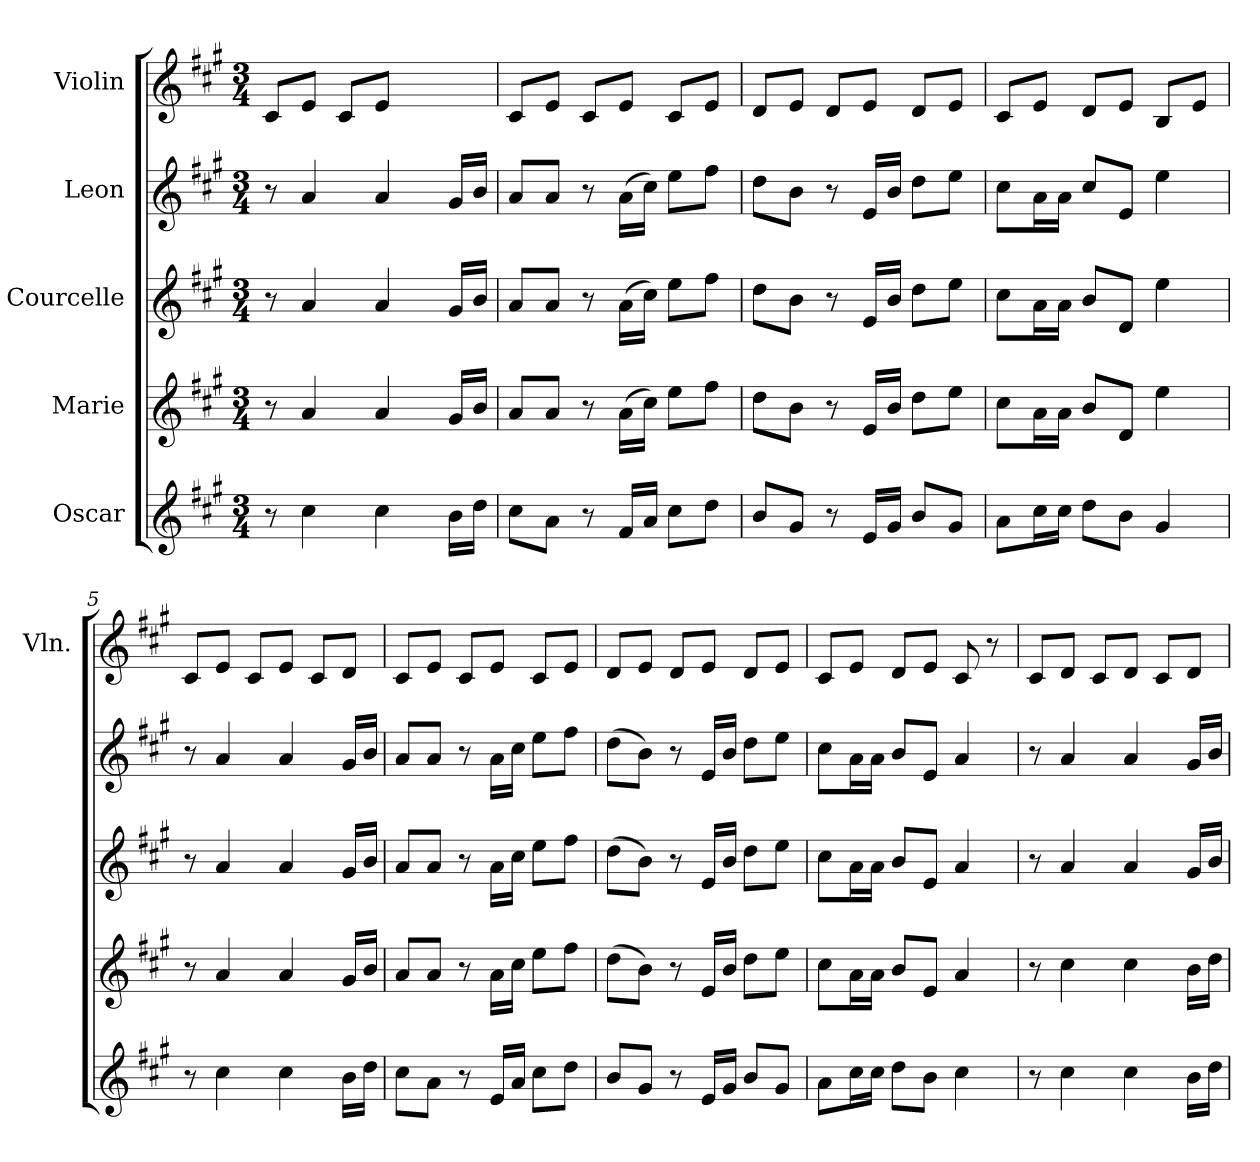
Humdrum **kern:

**kern	**kern	**kern	**kern	**kern
*part5	*part4	*part3	*part2	*part1
*staff5	*staff4	*staff3	*staff2	*staff1
*I"Oscar	*I"Marie	*I"Courcelle	*I"Leon	*I"Violin
*	*	*	*	*I'Vln.
*clefG2	*clefG2	*clefG2	*clefG2	*clefG2
*k[f#c#g#]	*k[f#c#g#]	*k[f#c#g#]	*k[f#c#g#]	*k[f#c#g#]
*M3/4	*M3/4	*M3/4	*M3/4	*M3/4
=1	=1	=1	=1	=1
!	!	!	!	!LO:N:vis=4
*	*	*	*	*tremolo
8r	8r	8r	8r	8c#/L
!	!	!	!	!LO:N:vis=4
4cc#\	4a/	4a/	4a/	8e/J
*	*	*	*	*Xtremolo
.	.	.	.	8c#/L
4cc#\	4a/	4a/	4a/	8e/J
.	.	.	.	4ryy
16b\LL	16g#/LL	16g#/LL	16g#/LL	.
16dd\JJ	16b/JJ	16b/JJ	16b/JJ	.
=2	=2	=2	=2	=2
8cc#\L	8a/L	8a/L	8a/L	8c#/L
8a\J	8a/J	8a/J	8a/J	8e/J
8r	8r	8r	8r	8c#/L
16f#/LL	(>16a\LL	(>16a\LL	(>16a\LL	8e/J
16a/JJ	16cc#\JJ)	16cc#\JJ)	16cc#\JJ)	.
8cc#\L	8ee\L	8ee\L	8ee\L	8c#/L
8dd\J	8ff#\J	8ff#\J	8ff#\J	8e/J
=3	=3	=3	=3	=3
8b/L	8dd\L	8dd\L	8dd\L	8d/L
8g#/J	8b\J	8b\J	8b\J	8e/J
8r	8r	8r	8r	8d/L
16e/LL	16e/LL	16e/LL	16e/LL	8e/J
16g#/JJ	16b/JJ	16b/JJ	16b/JJ	.
8b/L	8dd\L	8dd\L	8dd\L	8d/L
8g#/J	8ee\J	8ee\J	8ee\J	8e/J
=4	=4	=4	=4	=4
8a\L	8cc#\L	8cc#\L	8cc#\L	8c#/L
16cc#\L	16a\L	16a\L	16a\L	8e/J
16cc#\JJ	16a\JJ	16a\JJ	16a\JJ	.
8dd\L	8b/L	8b/L	8cc#/L	8d/L
8b\J	8d/J	8d/J	8e/J	8e/J
4g#/	4ee\	4ee\	4ee\	8B/L
.	.	.	.	8e/J
!!LO:LB:g=z
=5	=5	=5	=5	=5
8r	8r	8r	8r	8c#/L
4cc#\	4a/	4a/	4a/	8e/J
.	.	.	.	8c#/L
4cc#\	4a/	4a/	4a/	8e/J
.	.	.	.	8c#/L
16b\LL	16g#/LL	16g#/LL	16g#/LL	8d/J
16dd\JJ	16b/JJ	16b/JJ	16b/JJ	.
=6	=6	=6	=6	=6
8cc#\L	8a/L	8a/L	8a/L	8c#/L
8a\J	8a/J	8a/J	8a/J	8e/J
8r	8r	8r	8r	8c#/L
16e/LL	16a\LL	16a\LL	16a\LL	8e/J
16a/JJ	16cc#\JJ	16cc#\JJ	16cc#\JJ	.
8cc#\L	8ee\L	8ee\L	8ee\L	8c#/L
8dd\J	8ff#\J	8ff#\J	8ff#\J	8e/J
=7	=7	=7	=7	=7
8b/L	(>8dd\L	(>8dd\L	(>8dd\L	8d/L
8g#/J	8b\J)	8b\J)	8b\J)	8e/J
8r	8r	8r	8r	8d/L
16e/LL	16e/LL	16e/LL	16e/LL	8e/J
16g#/JJ	16b/JJ	16b/JJ	16b/JJ	.
8b/L	8dd\L	8dd\L	8dd\L	8d/L
8g#/J	8ee\J	8ee\J	8ee\J	8e/J
=8	=8	=8	=8	=8
8a\L	8cc#\L	8cc#\L	8cc#\L	8c#/L
16cc#\L	16a\L	16a\L	16a\L	8e/J
16cc#\JJ	16a\JJ	16a\JJ	16a\JJ	.
8dd\L	8b/L	8b/L	8b/L	8d/L
8b\J	8e/J	8e/J	8e/J	8e/J
4cc#\	4a/	4a/	4a/	8c#/
.	.	.	.	8r
!!LO:PB:g=z
=9	=9	=9	=9	=9
8r	8r	8r	8r	8c#/L
4cc#\	4cc#\	4a/	4a/	8d/J
.	.	.	.	8c#/L
4cc#\	4cc#\	4a/	4a/	8d/J
.	.	.	.	8c#/L
16b\LL	16b\LL	16g#/LL	16g#/LL	8d/J
16dd\JJ	16dd\JJ	16b/JJ	16b/JJ	.
=	=	=	=	=
*-	*-	*-	*-	*-
